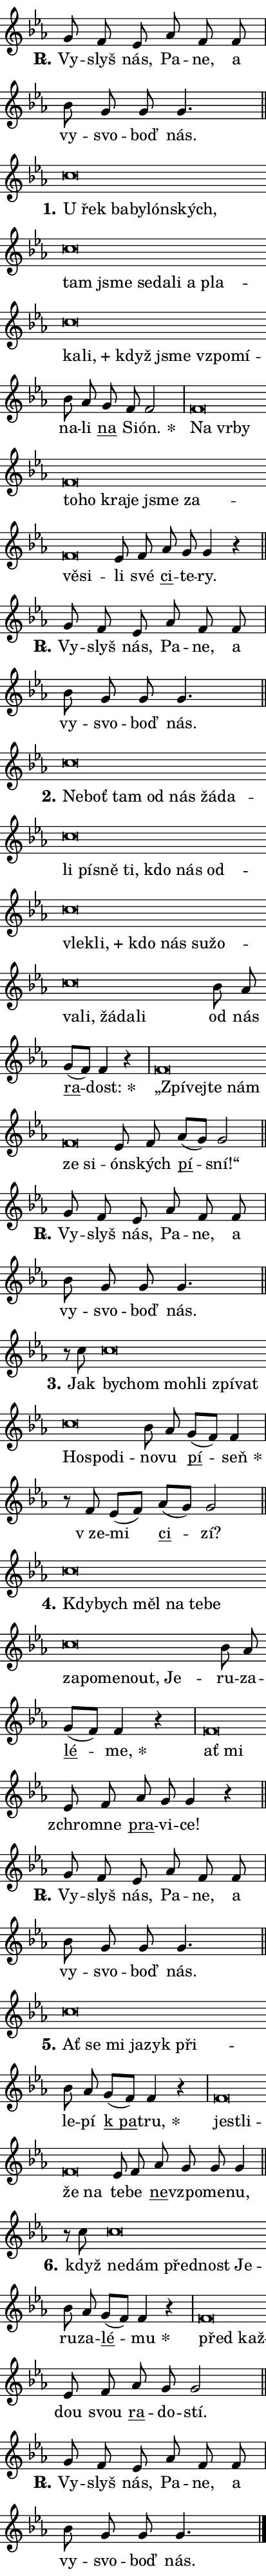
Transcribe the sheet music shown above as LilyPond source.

\version "2.24.0"
\header { tagline = "" }
\paper {
  indent = 0\cm
  top-margin = 0\cm
  right-margin = 0\cm
  bottom-margin = 0\cm
  left-margin = 0\cm
  paper-width = 7\cm
  page-breaking = #ly:one-page-breaking
  system-system-spacing.basic-distance = #11
  score-system-spacing.basic-distance = #11
  ragged-last = ##f
}


%% Author: Thomas Morley
%% https://lists.gnu.org/archive/html/lilypond-user/2020-05/msg00002.html
#(define (line-position grob)
"Returns position of @var[grob} in current system:
   @code{'start}, if at first time-step
   @code{'end}, if at last time-step
   @code{'middle} otherwise
"
  (let* ((col (ly:item-get-column grob))
         (ln (ly:grob-object col 'left-neighbor))
         (rn (ly:grob-object col 'right-neighbor))
         (col-to-check-left (if (ly:grob? ln) ln col))
         (col-to-check-right (if (ly:grob? rn) rn col))
         (break-dir-left
           (and
             (ly:grob-property col-to-check-left 'non-musical #f)
             (ly:item-break-dir col-to-check-left)))
         (break-dir-right
           (and
             (ly:grob-property col-to-check-right 'non-musical #f)
             (ly:item-break-dir col-to-check-right))))
        (cond ((eqv? 1 break-dir-left) 'start)
              ((eqv? -1 break-dir-right) 'end)
              (else 'middle))))

#(define (tranparent-at-line-position vctor)
  (lambda (grob)
  "Relying on @code{line-position} select the relevant enry from @var{vctor}.
Used to determine transparency,"
    (case (line-position grob)
      ((end) (not (vector-ref vctor 0)))
      ((middle) (not (vector-ref vctor 1)))
      ((start) (not (vector-ref vctor 2))))))

noteHeadBreakVisibility =
#(define-music-function (break-visibility)(vector?)
"Makes @code{NoteHead}s transparent relying on @var{break-visibility}"
#{
  \override NoteHead.transparent =
    #(tranparent-at-line-position break-visibility)
#})

#(define delete-ledgers-for-transparent-note-heads
  (lambda (grob)
    "Reads whether a @code{NoteHead} is transparent.
If so this @code{NoteHead} is removed from @code{'note-heads} from
@var{grob}, which is supposed to be @code{LedgerLineSpanner}.
As a result ledgers are not printed for this @code{NoteHead}"
    (let* ((nhds-array (ly:grob-object grob 'note-heads))
           (nhds-list
             (if (ly:grob-array? nhds-array)
                 (ly:grob-array->list nhds-array)
                 '()))
           ;; Relies on the transparent-property being done before
           ;; Staff.LedgerLineSpanner.after-line-breaking is executed.
           ;; This is fragile ...
           (to-keep
             (remove
               (lambda (nhd)
                 (ly:grob-property nhd 'transparent #f))
               nhds-list)))
      ;; TODO find a better method to iterate over grob-arrays, similiar
      ;; to filter/remove etc for lists
      ;; For now rebuilt from scratch
      (set! (ly:grob-object grob 'note-heads)  '())
      (for-each
        (lambda (nhd)
          (ly:pointer-group-interface::add-grob grob 'note-heads nhd))
        to-keep))))

hideNotes = {
  \noteHeadBreakVisibility #begin-of-line-visible
}
unHideNotes = {
  \noteHeadBreakVisibility #all-visible
}

% work-around for resetting accidentals
% https://lilypond.org/doc/v2.23/Documentation/notation/displaying-rhythms#unmetered-music
cadenzaMeasure = {
  \cadenzaOff
  \partial 1024 s1024
  \cadenzaOn
}

#(define-markup-command (accent layout props text) (markup?)
  "Underline accented syllable"
  (interpret-markup layout props
    #{\markup \override #'(offset . 4.3) \underline { #text }#}))

responsum = \markup \concat {
  "R" \hspace #-1.05 \path #0.1 #'((moveto 0 0.07) (lineto 0.9 0.8)) \hspace #0.05 "."
}

\layout {
    \context {
        \Staff
        \remove "Time_signature_engraver"
        \override LedgerLineSpanner.after-line-breaking = #delete-ledgers-for-transparent-note-heads
    }
    \context {
        \Voice {
            \override NoteHead.output-attributes = #'((class . "notehead"))
            \override Hairpin.height = #0.55
        }
    }
    \context {
        \Lyrics {
            \override StanzaNumber.output-attributes = #'((class . "stanzanumber"))
            \override LyricSpace.minimum-distance = #0.9
            \override LyricText.font-name = #"TeX Gyre Schola"
            \override LyricText.font-size = 1
            \override StanzaNumber.font-name = #"TeX Gyre Schola Bold"
            \override StanzaNumber.font-size = 1
        }
    }
}

% magnetic-lyrics.ily
%
%   written by
%     Jean Abou Samra <jean@abou-samra.fr>
%     Werner Lemberg <wl@gnu.org>
%
%   adapted by
%     Jiri Hon <jiri.hon@gmail.com>
%
% Version 2022-Apr-15

% https://www.mail-archive.com/lilypond-user@gnu.org/msg149350.html

#(define (Left_hyphen_pointer_engraver context)
   "Collect syllable-hyphen-syllable occurrences in lyrics and store
them in properties.  This engraver only looks to the left.  For
example, if the lyrics input is @code{foo -- bar}, it does the
following.

@itemize @bullet
@item
Set the @code{text} property of the @code{LyricHyphen} grob between
@q{foo} and @q{bar} to @code{foo}.

@item
Set the @code{left-hyphen} property of the @code{LyricText} grob with
text @q{foo} to the @code{LyricHyphen} grob between @q{foo} and
@q{bar}.
@end itemize

Use this auxiliary engraver in combination with the
@code{lyric-@/text::@/apply-@/magnetic-@/offset!} hook."
   (let ((hyphen #f)
         (text #f))
     (make-engraver
      (acknowledgers
       ((lyric-syllable-interface engraver grob source-engraver)
        (set! text grob)))
      (end-acknowledgers
       ((lyric-hyphen-interface engraver grob source-engraver)
        ;(when (not (grob::has-interface grob 'lyric-space-interface))
          (set! hyphen grob)));)
      ((stop-translation-timestep engraver)
       (when (and text hyphen)
         (ly:grob-set-object! text 'left-hyphen hyphen))
       (set! text #f)
       (set! hyphen #f)))))

#(define (lyric-text::apply-magnetic-offset! grob)
   "If the space between two syllables is less than the value in
property @code{LyricText@/.details@/.squash-threshold}, move the right
syllable to the left so that it gets concatenated with the left
syllable.

Use this function as a hook for
@code{LyricText@/.after-@/line-@/breaking} if the
@code{Left_@/hyphen_@/pointer_@/engraver} is active."
   (let ((hyphen (ly:grob-object grob 'left-hyphen #f)))
     (when hyphen
       (let ((left-text (ly:spanner-bound hyphen LEFT)))
         (when (grob::has-interface left-text 'lyric-syllable-interface)
           (let* ((common (ly:grob-common-refpoint grob left-text X))
                  (this-x-ext (ly:grob-extent grob common X))
                  (left-x-ext
                   (begin
                     ;; Trigger magnetism for left-text.
                     (ly:grob-property left-text 'after-line-breaking)
                     (ly:grob-extent left-text common X)))
                  ;; `delta` is the gap width between two syllables.
                  (delta (- (interval-start this-x-ext)
                            (interval-end left-x-ext)))
                  (details (ly:grob-property grob 'details))
                  (threshold (assoc-get 'squash-threshold details 0.2)))
             (when (< delta threshold)
               (let* (;; We have to manipulate the input text so that
                      ;; ligatures crossing syllable boundaries are not
                      ;; disabled.  For languages based on the Latin
                      ;; script this is essentially a beautification.
                      ;; However, for non-Western scripts it can be a
                      ;; necessity.
                      (lt (ly:grob-property left-text 'text))
                      (rt (ly:grob-property grob 'text))
                      (is-space (grob::has-interface hyphen 'lyric-space-interface))
                      (space (if is-space " " ""))
                      (space-markup (grob-interpret-markup grob " "))
                      (space-size (interval-length (ly:stencil-extent space-markup X)))
                      (extra-delta (if is-space space-size 0))
                      ;; Append new syllable.
                      (ltrt-space (if (and (string? lt) (string? rt))
                                (string-append lt space rt)
                                (make-concat-markup (list lt space rt))))
                      ;; Right-align `ltrt` to the right side.
                      (ltrt-space-markup (grob-interpret-markup
                               grob
                               (make-translate-markup
                                (cons (interval-length this-x-ext) 0)
                                (make-right-align-markup ltrt-space)))))
                 (begin
                   ;; Don't print `left-text`.
                   (ly:grob-set-property! left-text 'stencil #f)
                   ;; Set text and stencil (which holds all collected
                   ;; syllables so far) and shift it to the left.
                   (ly:grob-set-property! grob 'text ltrt-space)
                   (ly:grob-set-property! grob 'stencil ltrt-space-markup)
                   (ly:grob-translate-axis! grob (- (- delta extra-delta)) X))))))))))


#(define (lyric-hyphen::displace-bounds-first grob)
   ;; Make very sure this callback isn't triggered too early.
   (let ((left (ly:spanner-bound grob LEFT))
         (right (ly:spanner-bound grob RIGHT)))
     (ly:grob-property left 'after-line-breaking)
     (ly:grob-property right 'after-line-breaking)
     (ly:lyric-hyphen::print grob)))

squashThreshold = #0.4

\layout {
  \context {
    \Lyrics
    \consists #Left_hyphen_pointer_engraver
    \override LyricText.after-line-breaking =
      #lyric-text::apply-magnetic-offset!
    \override LyricHyphen.stencil = #lyric-hyphen::displace-bounds-first
    \override LyricText.details.squash-threshold = \squashThreshold
    \override LyricHyphen.minimum-distance = 0
    \override LyricHyphen.minimum-length = \squashThreshold
  }
}

squash = \override LyricText.details.squash-threshold = 9999
unSquash = \override LyricText.details.squash-threshold = \squashThreshold

left = \override LyricText.self-alignment-X = #LEFT
unLeft = \revert LyricText.self-alignment-X

starOffset = #(lambda (grob) 
                (let ((x_offset (ly:self-alignment-interface::aligned-on-x-parent grob)))
                  (if (= x_offset 0) 0 (+ x_offset 1.2))))

star = #(define-music-function (syllable)(string?)
"Append star separator at the end of a syllable"
#{
  \once \override LyricText.X-offset = #starOffset
  \lyricmode { \markup {
    #syllable
    \override #'((font-name . "TeX Gyre Schola Bold")) \hspace #0.2 \lower #0.65 \larger "*"
  } }
#})

starAccent = #(define-music-function (syllable)(string?)
"Append star separator at the end of a syllable and make accent"
#{
  \once \override LyricText.X-offset = #starOffset
  \lyricmode { \markup {
    \accent #syllable
    \override #'((font-name . "TeX Gyre Schola Bold")) \hspace #0.2 \lower #0.65 \larger "*"
  } }
#})

breath = #(define-music-function (syllable)(string?)
"Append breathing indicator at the end of a syllable"
#{
  \lyricmode { \markup { #syllable "+" } }
#})

optionalBreath = #(define-music-function (syllable)(string?)
"Append optional breathing indicator at the end of a syllable"
#{
  \lyricmode { \markup { #syllable "(+)" } }
#})


\score {
    <<
        \new Voice = "melody" { \cadenzaOn \key es \major \relative { g'8 f es as f f \cadenzaMeasure \bar "|" bes g g g4. \cadenzaMeasure \bar "||" \break } }
        \new Lyrics \lyricsto "melody" { \lyricmode { \set stanza = \responsum
Vy -- slyš nás, Pa -- ne, a vy -- svo -- boď nás. } }
    >>
    \layout {}
}

\score {
    <<
        \new Voice = "melody" { \cadenzaOn \key es \major \relative { c''\breve*1/16 \hideNotes \breve*1/16 \bar "" \breve*1/16 \bar "" \breve*1/16 \bar "" \breve*1/16 \bar "" \breve*1/16 \bar "" \breve*1/16 \bar "" \breve*1/16 \bar "" \breve*1/16 \bar "" \breve*1/16 \bar "" \breve*1/16 \bar "" \breve*1/16 \bar "" \breve*1/16 \bar "" \breve*1/16 \bar "" \breve*1/16 \bar "" \breve*1/16 \bar "" \breve*1/16 \bar "" \breve*1/16 \breve*1/16 \bar "" \unHideNotes bes8 as \bar "" g f f2 \cadenzaMeasure \bar "|" f\breve*1/16 \hideNotes \breve*1/16 \bar "" \breve*1/16 \bar "" \breve*1/16 \bar "" \breve*1/16 \bar "" \breve*1/16 \bar "" \breve*1/16 \bar "" \breve*1/16 \bar "" \breve*1/16 \bar "" \breve*1/16 \breve*1/16 \bar "" \unHideNotes es8 f \bar "" as g g4 r \cadenzaMeasure \bar "||" \break } }
        \new Lyrics \lyricsto "melody" { \lyricmode { \set stanza = "1."
\left U \squash řek ba -- by -- lón -- ských, tam jsme se -- da -- li a pla -- ka -- \breath "li," když jsme vzpo -- mí -- \unLeft \unSquash na -- li \markup \accent na Si -- \star ón. \left Na \squash vr -- by to -- ho kra -- je jsme za -- vě -- si -- \unLeft \unSquash li své \markup \accent ci -- te -- ry. } }
    >>
    \layout {}
}

\score {
    <<
        \new Voice = "melody" { \cadenzaOn \key es \major \relative { g'8 f es as f f \cadenzaMeasure \bar "|" bes g g g4. \cadenzaMeasure \bar "||" \break } }
        \new Lyrics \lyricsto "melody" { \lyricmode { \set stanza = \responsum
Vy -- slyš nás, Pa -- ne, a vy -- svo -- boď nás. } }
    >>
    \layout {}
}

\score {
    <<
        \new Voice = "melody" { \cadenzaOn \key es \major \relative { c''\breve*1/16 \hideNotes \breve*1/16 \bar "" \breve*1/16 \bar "" \breve*1/16 \bar "" \breve*1/16 \bar "" \breve*1/16 \bar "" \breve*1/16 \bar "" \breve*1/16 \bar "" \breve*1/16 \bar "" \breve*1/16 \bar "" \breve*1/16 \bar "" \breve*1/16 \bar "" \breve*1/16 \bar "" \breve*1/16 \bar "" \breve*1/16 \bar "" \breve*1/16 \bar "" \breve*1/16 \bar "" \breve*1/16 \bar "" \breve*1/16 \bar "" \breve*1/16 \bar "" \breve*1/16 \bar "" \breve*1/16 \bar "" \breve*1/16 \bar "" \breve*1/16 \breve*1/16 \bar "" \unHideNotes bes8 as \bar "" g[( f)] f4 r \cadenzaMeasure \bar "|" f\breve*1/16 \hideNotes \breve*1/16 \bar "" \breve*1/16 \bar "" \breve*1/16 \bar "" \breve*1/16 \breve*1/16 \bar "" \unHideNotes es8 f \bar "" as[( g)] g2 \cadenzaMeasure \bar "||" \break } }
        \new Lyrics \lyricsto "melody" { \lyricmode { \set stanza = "2."
\left Ne -- \squash boť tam od nás žá -- da -- li pí -- sně ti, kdo nás od -- vle -- \breath "kli," kdo nás su -- žo -- va -- li, žá -- da -- li \unLeft \unSquash od nás \markup \accent ra -- \star dost: \left „Zpí -- \squash vej -- te nám ze si -- \unLeft \unSquash ón -- ských \markup \accent pí -- sní!“ } }
    >>
    \layout {}
}

\score {
    <<
        \new Voice = "melody" { \cadenzaOn \key es \major \relative { g'8 f es as f f \cadenzaMeasure \bar "|" bes g g g4. \cadenzaMeasure \bar "||" \break } }
        \new Lyrics \lyricsto "melody" { \lyricmode { \set stanza = \responsum
Vy -- slyš nás, Pa -- ne, a vy -- svo -- boď nás. } }
    >>
    \layout {}
}

\score {
    <<
        \new Voice = "melody" { \cadenzaOn \key es \major \relative { r8 c''8 c\breve*1/16 \hideNotes \breve*1/16 \bar "" \breve*1/16 \bar "" \breve*1/16 \bar "" \breve*1/16 \bar "" \breve*1/16 \bar "" \breve*1/16 \bar "" \breve*1/16 \breve*1/16 \bar "" \unHideNotes bes8 as \bar "" g[( f)] f4 \cadenzaMeasure \bar "|" r8 f8 es8[( f)] \bar "" as[( g)] g2 \cadenzaMeasure \bar "||" \break } }
        \new Lyrics \lyricsto "melody" { \lyricmode { \set stanza = "3."
Jak \left by -- \squash chom mo -- hli zpí -- vat Ho -- spo -- di -- \unLeft \unSquash no -- vu \markup \accent pí -- \star seň "v ze" -- mi \markup \accent ci -- zí? } }
    >>
    \layout {}
}

\score {
    <<
        \new Voice = "melody" { \cadenzaOn \key es \major \relative { c''\breve*1/16 \hideNotes \breve*1/16 \bar "" \breve*1/16 \bar "" \breve*1/16 \bar "" \breve*1/16 \bar "" \breve*1/16 \bar "" \breve*1/16 \bar "" \breve*1/16 \bar "" \breve*1/16 \bar "" \breve*1/16 \breve*1/16 \bar "" \unHideNotes bes8 as \bar "" g[( f)] f4 r \cadenzaMeasure \bar "|" f\breve*1/16 \hideNotes \breve*1/16 \bar "" \unHideNotes es8 f \bar "" as g g4 r \cadenzaMeasure \bar "||" \break } }
        \new Lyrics \lyricsto "melody" { \lyricmode { \set stanza = "4."
\left Kdy -- \squash bych měl na te -- be za -- po -- me -- nout, Je -- \unLeft \unSquash ru -- za -- \markup \accent lé -- \star me, \left ať \squash mi \unLeft \unSquash zchro -- mne \markup \accent pra -- vi -- ce! } }
    >>
    \layout {}
}

\score {
    <<
        \new Voice = "melody" { \cadenzaOn \key es \major \relative { g'8 f es as f f \cadenzaMeasure \bar "|" bes g g g4. \cadenzaMeasure \bar "||" \break } }
        \new Lyrics \lyricsto "melody" { \lyricmode { \set stanza = \responsum
Vy -- slyš nás, Pa -- ne, a vy -- svo -- boď nás. } }
    >>
    \layout {}
}

\score {
    <<
        \new Voice = "melody" { \cadenzaOn \key es \major \relative { c''\breve*1/16 \hideNotes \breve*1/16 \bar "" \breve*1/16 \bar "" \breve*1/16 \bar "" \breve*1/16 \breve*1/16 \bar "" \unHideNotes bes8 as \bar "" g[( f)] f4 r \cadenzaMeasure \bar "|" f\breve*1/16 \hideNotes \breve*1/16 \bar "" \breve*1/16 \breve*1/16 \bar "" \unHideNotes es8 f \bar "" as g g g4 \cadenzaMeasure \bar "||" \break } }
        \new Lyrics \lyricsto "melody" { \lyricmode { \set stanza = "5."
\left Ať \squash se mi ja -- zyk při -- \unLeft \unSquash le -- pí \markup \accent "k pa" -- \star tru, \left je -- \squash stli -- že na \unLeft \unSquash te -- be \markup \accent ne -- vzpo -- me -- nu, } }
    >>
    \layout {}
}

\score {
    <<
        \new Voice = "melody" { \cadenzaOn \key es \major \relative { r8 c''8 c\breve*1/16 \hideNotes \breve*1/16 \bar "" \breve*1/16 \bar "" \breve*1/16 \breve*1/16 \bar "" \unHideNotes bes8 as \bar "" g[( f)] f4 r \cadenzaMeasure \bar "|" f\breve*1/16 \hideNotes \breve*1/16 \bar "" \unHideNotes es8 f \bar "" as g g2 \cadenzaMeasure \bar "||" \break } }
        \new Lyrics \lyricsto "melody" { \lyricmode { \set stanza = "6."
když \left ne -- \squash dám před -- nost Je -- \unLeft \unSquash ru -- za -- \markup \accent lé -- \star mu \left před \squash kaž -- \unLeft \unSquash dou svou \markup \accent ra -- do -- stí. } }
    >>
    \layout {}
}

\score {
    <<
        \new Voice = "melody" { \cadenzaOn \key es \major \relative { g'8 f es as f f \cadenzaMeasure \bar "|" bes g g g4. \cadenzaMeasure \bar "||" \break } \bar "|." }
        \new Lyrics \lyricsto "melody" { \lyricmode { \set stanza = \responsum
Vy -- slyš nás, Pa -- ne, a vy -- svo -- boď nás. } }
    >>
    \layout {}
}
